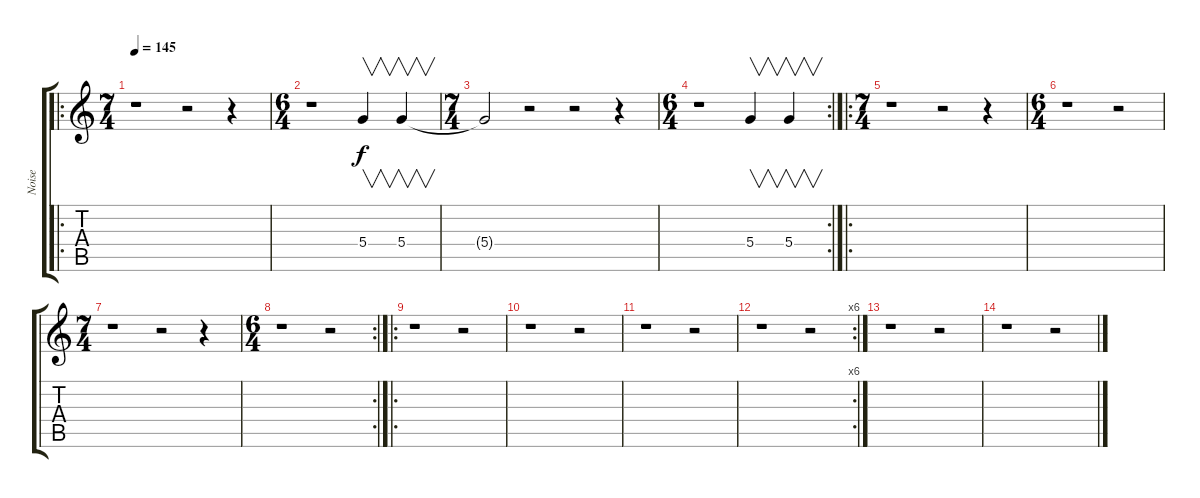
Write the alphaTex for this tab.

\track ("Noise" "Noise") {instrument overdrivenguitar}
\staff {score tabs}
\tuning (E4 B3 G3 D3 A2 E2) {hide}
\ro
\ts (7 4)
\tempo 145
\clef g2
\ks c
r.1{dy f} r.2 r.4 |
\ts (6 4)
r.1 5.4.4{v} 5.4.4{v} |
\ts (7 4)
5.4{t}.2 r.2 r.2 r.4 |
\rc 2
\ts (6 4)
r.1 5.4.4{v} 5.4.4{v} |
\ro
\ts (7 4)
r.1 r.2 r.4 |
\ts (6 4)
r.1 r.2 |
\ts (7 4)
r.1 r.2 r.4 |
\rc 2
\ts (6 4)
r.1 r.2 |
\ro
r.1 r.2 |
r.1 r.2 |
r.1 r.2 |
\rc 6
r.1 r.2 |
r.1 r.2 |
r.1 r.2
